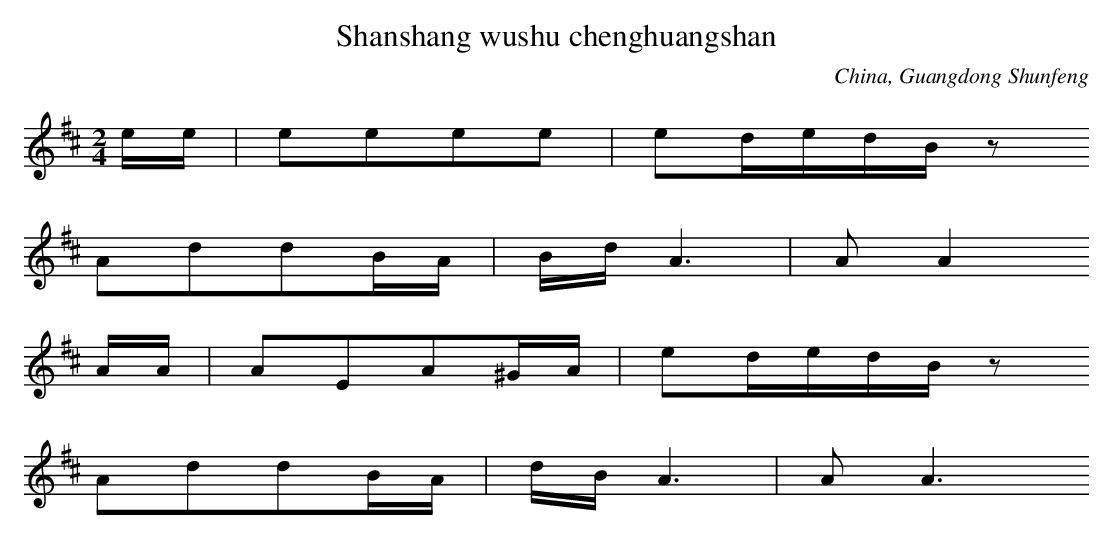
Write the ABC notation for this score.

X:1
T: Shanshang wushu chenghuangshan
O: China, Guangdong Shunfeng
M: 2/4
L: 1/16
K: D
ee | e2e2e2e2 | e2dedBz2
A2d2d2BA | BdA6 | A2A4
AA | A2E2A2^GA | e2dedBz2
A2d2d2BA | dBA6 | A2A6
